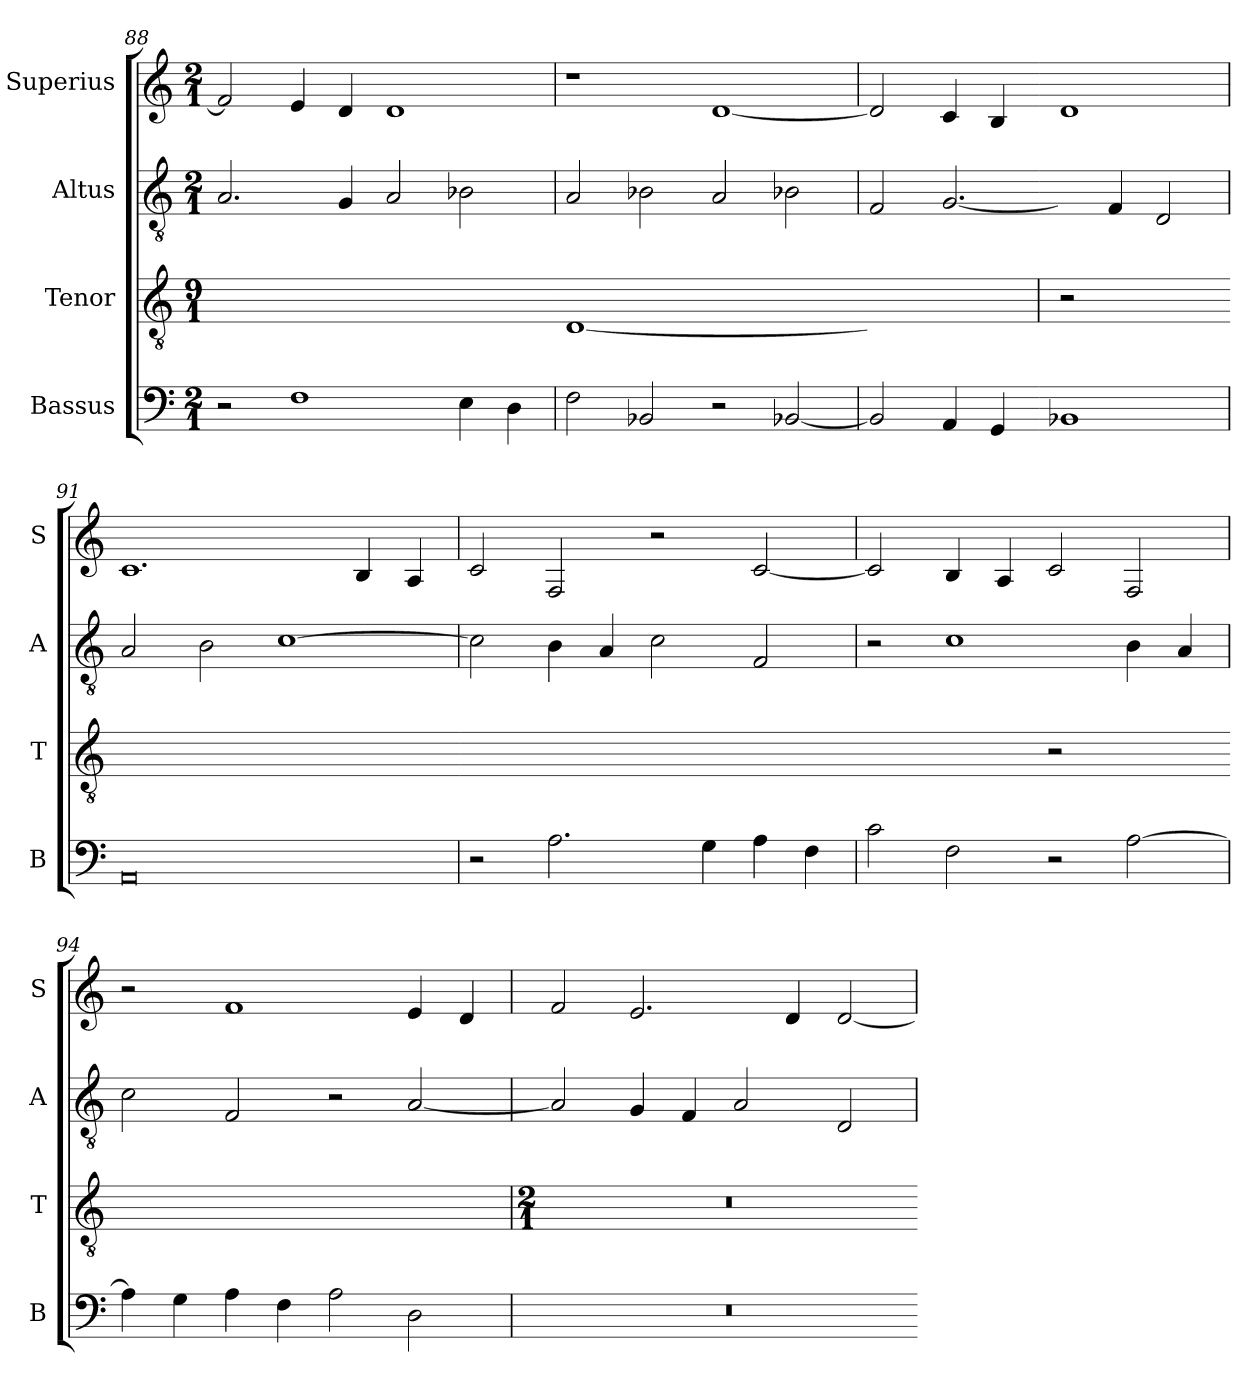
**kern	**kern	**kern	**kern
*part4	*part3	*part2	*part1
*staff4	*staff3	*staff2	*staff1
*I"Bassus	*I"Tenor	*I"Altus	*I"Superius
*I'B	*I'T	*I'A	*I'S
*clefF4	*clefGv2	*clefGv2	*clefG2
*k[]	*k[]	*k[]	*k[]
*M2/1	*M9/1	*M2/1	*M2/1
=88	=88	=88	=88
!	!LO:N:vis=1	!	!
2r	0Dyy]	2.A/	2f/]
1F	.	.	4e/
.	.	4G/	4d/
.	.	2A/	1d
4E\	.	2B-X\	.
4D\	.	.	.
=89	=89-	=89	=89
!	!LO:N:vis=1	!	!
2F\	[0D	2A/	1r
2BB-X/	.	2B-X\	.
2r	.	2A/	[1d
[2BB-X/	.	2B-X\	.
=90	=90-	=90	=90
!	!LO:N:vis=2	!	!
2BB-/]	1Dyy]	2F/	2d/]
!	!	!LO:N:vis=2.	!
4AA/	.	[2G/	4c/
4GG/	.	.	4B/
=-	=	=-	=-
!	!LO:N:vis=2	!	!
1BB-X	1r	4G/yy]	1d
.	.	4F/	.
.	.	2D/	.
=91	=91-	=91	=91
!	!LO:N:vis=1	!	!
0AA	0ryy	2A/	1.c
.	.	2B\	.
.	.	[1c	.
.	.	.	4B/
.	.	.	4A/
=92	=92-	=92	=92
!	!LO:N:vis=1	!	!
2r	0r	2c\]	2c/
2.A\	.	4B\	2F/
.	.	4A/	.
.	.	2c\	2r
4G\	.	.	.
4A\	.	2F/	[2c/
4F\	.	.	.
=93	=93-	=93	=93
!	!LO:N:vis=2	!	!
2c\	1ryy	2r	2c/]
2F\	.	1c	4B/
.	.	.	4A/
!	!LO:N:vis=2	!	!
2r	1r	.	2c/
[2A\	.	4B\	2F/
.	.	4A/	.
=94	=94-	=94	=94
!	!LO:N:vis=1	!	!
4A\]	0ryy	2c\	2r
4G\	.	.	.
4A\	.	2F/	1f
4F\	.	.	.
2A\	.	2r	.
2D\	.	[2A/	4e/
.	.	.	4d/
=95	=95	=95	=95
*	*M2/1	*	*
!	!LO:N:vis=1	!	!
0r	0r	2A/]	2f/
.	.	4G/	2.e/
.	.	4F/	.
.	.	2A/	.
.	.	.	4d/
.	.	2D/	[2d/
=	=-	=	=
*-	*-	*-	*-
